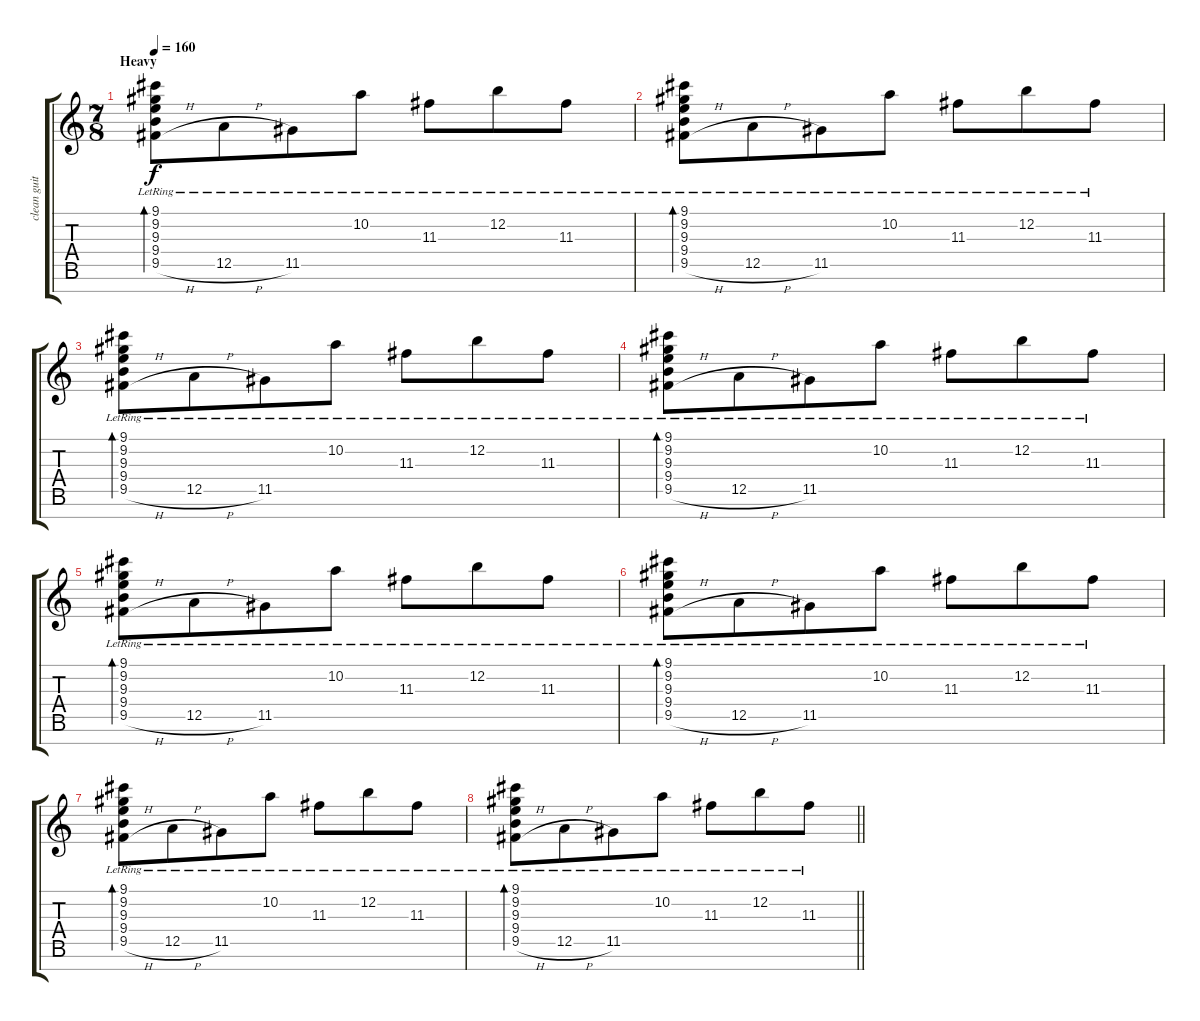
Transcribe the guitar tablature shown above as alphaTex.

\track ("clean guitar 1" "clean guit") {instrument acousticguitarsteel}
\staff {score tabs}
\tuning (E4 B3 G3 D3 A2 E2 B1) {hide}
\ts (7 8)
\section ("" "Heavy")
\tempo 160
\clef g2
\ks c
(9.1{lr} 9.2{lr} 9.3{lr} 9.4{lr} 9.5{h}).8{bd 240 dy f} 12.5{h lr}.8 11.5{lr}.8 10.2{lr}.8 11.3{lr}.8 12.2{lr}.8 11.3{lr}.8 |
(9.1{lr} 9.2{lr} 9.3{lr} 9.4{lr} 9.5{h}).8{bd 240} 12.5{h lr}.8 11.5{lr}.8 10.2{lr}.8 11.3{lr}.8 12.2{lr}.8 11.3{lr}.8 |
(9.1{lr} 9.2{lr} 9.3{lr} 9.4{lr} 9.5{h}).8{bd 240} 12.5{h lr}.8 11.5{lr}.8 10.2{lr}.8 11.3{lr}.8 12.2{lr}.8 11.3{lr}.8 |
(9.1{lr} 9.2{lr} 9.3{lr} 9.4{lr} 9.5{h}).8{bd 240} 12.5{h lr}.8 11.5{lr}.8 10.2{lr}.8 11.3{lr}.8 12.2{lr}.8 11.3{lr}.8 |
(9.1{lr} 9.2{lr} 9.3{lr} 9.4{lr} 9.5{h}).8{bd 240} 12.5{h lr}.8 11.5{lr}.8 10.2{lr}.8 11.3{lr}.8 12.2{lr}.8 11.3{lr}.8 |
(9.1{lr} 9.2{lr} 9.3{lr} 9.4{lr} 9.5{h}).8{bd 240} 12.5{h lr}.8 11.5{lr}.8 10.2{lr}.8 11.3{lr}.8 12.2{lr}.8 11.3{lr}.8 |
(9.1{lr} 9.2{lr} 9.3{lr} 9.4{lr} 9.5{h}).8{bd 240} 12.5{h lr}.8 11.5{lr}.8 10.2{lr}.8 11.3{lr}.8 12.2{lr}.8 11.3{lr}.8 |
\barLineRight lightlight
(9.1{lr} 9.2{lr} 9.3{lr} 9.4{lr} 9.5{h}).8{bd 240} 12.5{h lr}.8 11.5{lr}.8 10.2{lr}.8 11.3{lr}.8 12.2{lr}.8 11.3{lr}.8
